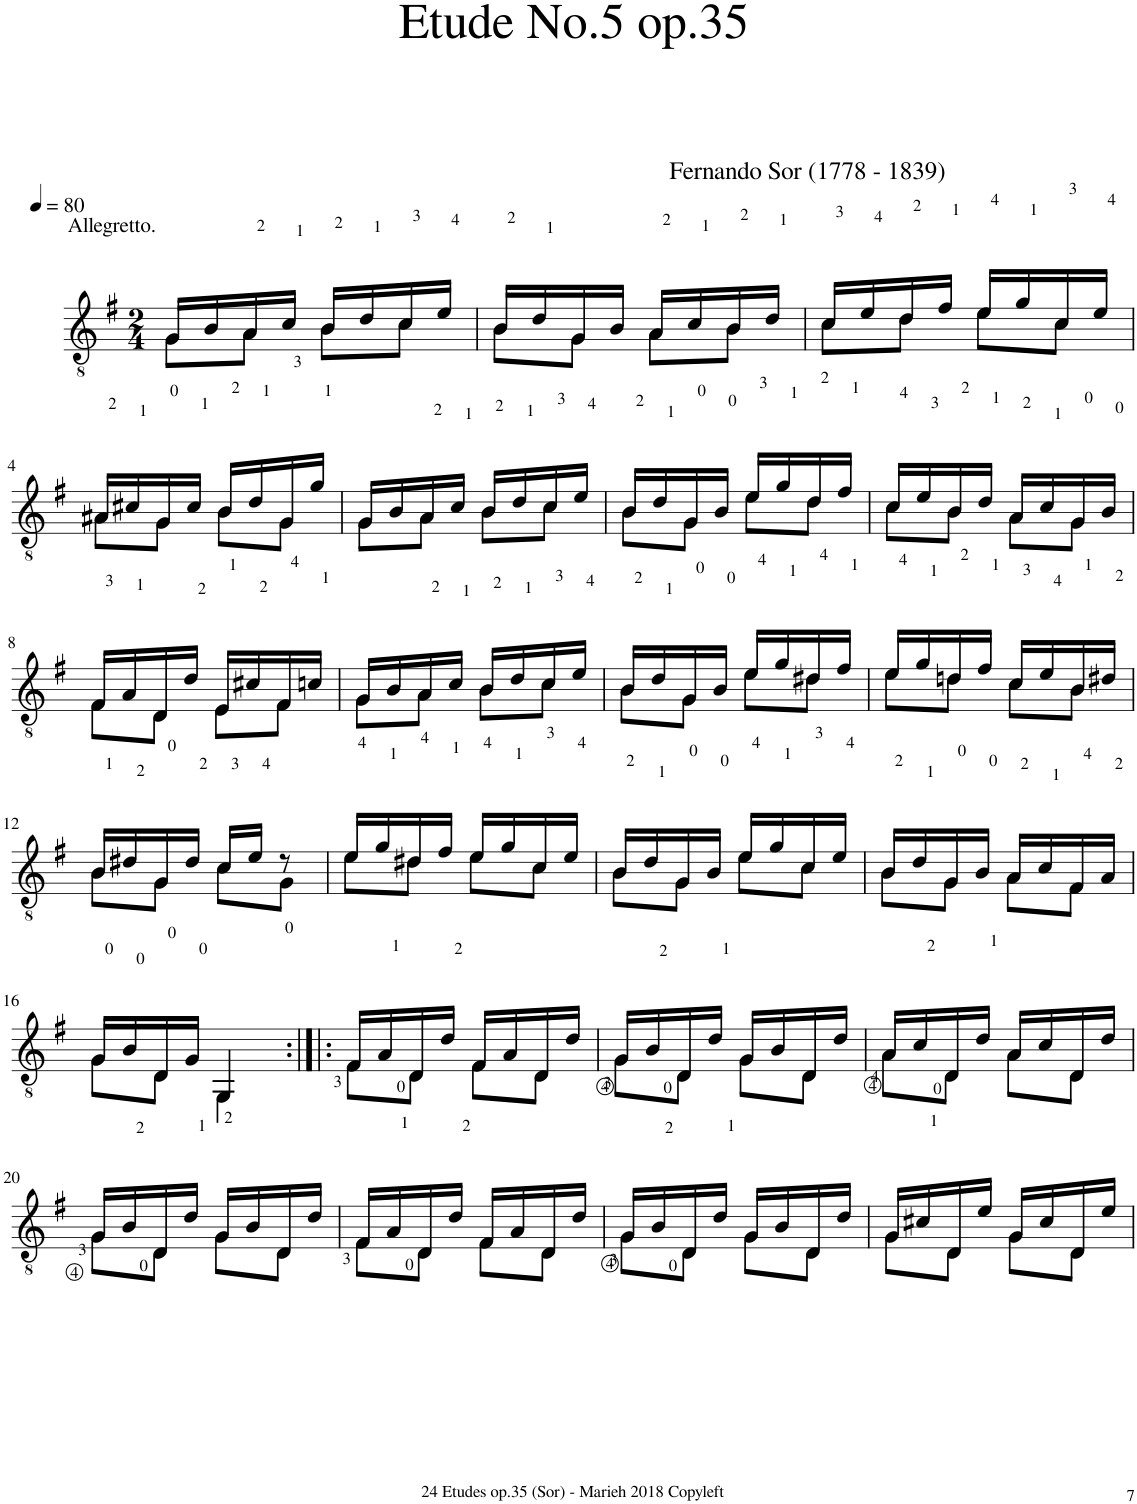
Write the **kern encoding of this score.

**kern
*part1
*staff1
*I"Guitare classique
!!LO:PB:g=z
*clefGv2
*k[f#]
*M2/4
*MM80
=1
*^
!LO:TX:a:t=Allegretto.	!
16G/LL	8G\L
16B/	.
16A/	8A\J
16c/JJ	.
16B/LL	8B\L
16d/	.
16c/	8c\J
16e/JJ	.
=2	=2
16B/LL	8B\L
16d/	.
16G/	8G\J
16B/JJ	.
16A/LL	8A\L
16c/	.
16B/	8B\J
16d/JJ	.
=3	=3
16c/LL	8c\L
16e/	.
16d/	8d\J
16f#/JJ	.
16e/LL	8e\L
16g/	.
16c/	8c\J
16e/JJ	.
!!LO:LB:g=z	!!
=4	=4
16A#X/LL	8A#\L
16c#X/	.
16G/	8G\J
16c#/JJ	.
16B/LL	8B\L
16d/	.
16G/	8G\J
16g/JJ	.
=5	=5
16G/LL	8G\L
16B/	.
16A/	8A\J
16c/JJ	.
16B/LL	8B\L
16d/	.
16c/	8c\J
16e/JJ	.
=6	=6
16B/LL	8B\L
16d/	.
16G/	8G\J
16B/JJ	.
16e/LL	8e\L
16g/	.
16d/	8d\J
16f#/JJ	.
=7	=7
16c/LL	8c\L
16e/	.
16B/	8B\J
16d/JJ	.
16A/LL	8A\L
16c/	.
16G/	8G\J
16B/JJ	.
!!LO:LB:g=z	!!
=8	=8
16F#/LL	8F#\L
16A/	.
16D/	8D\J
16d/JJ	.
16E/LL	8E\L
16c#X/	.
16F#/	8F#\J
16cn/JJ	.
=9	=9
16G/LL	8G\L
16B/	.
16A/	8A\J
16c/JJ	.
16B/LL	8B\L
16d/	.
16c/	8c\J
16e/JJ	.
=10	=10
16B/LL	8B\L
16d/	.
16G/	8G\J
16B/JJ	.
16e/LL	8e\L
16g/	.
16d#X/	8d#\J
16f#/JJ	.
=11	=11
16e/LL	8e\L
16g/	.
16dn/	8d\J
16f#/JJ	.
16c/LL	8c\L
16e/	.
16B/	8B\J
16d#X/JJ	.
!!LO:LB:g=z	!!
=12	=12
16B/LL	8B\L
16d#X/	.
16G/	8G\J
16d#/JJ	.
16c/LL	8c\L
16e/JJ	.
8r	8G<\J
=13	=13
16e/LL	8e\L
16g/	.
16d#X/	8d#\J
16f#/JJ	.
16e/LL	8e\L
16g/	.
16c/	8c\J
16e/JJ	.
=14	=14
16B/LL	8B\L
16d/	.
16G/	8G\J
16B/JJ	.
16e/LL	8e\L
16g/	.
16c/	8c\J
16e/JJ	.
=15	=15
16B/LL	8B\L
16d/	.
16G/	8G\J
16B/JJ	.
16A/LL	8A\L
16c/	.
16F#/	8F#\J
16A/JJ	.
!!LO:LB:g=z	!!
=16	=16
16G/LL	8G\L
16B/	.
16D/	8D\J
16G/JJ	.
4GG/	4GG\
=17:|!|:	=17:|!|:
16F#/LL	8F#\L
16A/	.
16D/	8D\J
16d/JJ	.
16F#/LL	8F#\L
16A/	.
16D/	8D\J
16d/JJ	.
=18	=18
16G</LL	8G\L
16B/	.
16D/	8D\J
16d/JJ	.
16G/LL	8G\L
16B/	.
16D/	8D\J
16d/JJ	.
=19	=19
16A</LL	8A\L
16c/	.
16D/	8D\J
16d/JJ	.
16A/LL	8A\L
16c/	.
16D/	8D\J
16d/JJ	.
!!LO:LB:g=z	!!
=20	=20
16G/LL	8G\L
16B/	.
16D/	8D\J
16d/JJ	.
16G/LL	8G\L
16B/	.
16D/	8D\J
16d/JJ	.
=21	=21
16F#/LL	8F#\L
16A/	.
16D/	8D\J
16d/JJ	.
16F#/LL	8F#\L
16A/	.
16D/	8D\J
16d/JJ	.
=22	=22
16G</LL	8G\L
16B/	.
16D/	8D\J
16d/JJ	.
16G/LL	8G\L
16B/	.
16D/	8D\J
16d/JJ	.
=23	=23
16G/LL	8G\L
16c#X/	.
16D/	8D\J
16e/JJ	.
16G/LL	8G\L
16c#/	.
16D/	8D\J
16e/JJ	.
*v	*v
=
*-
